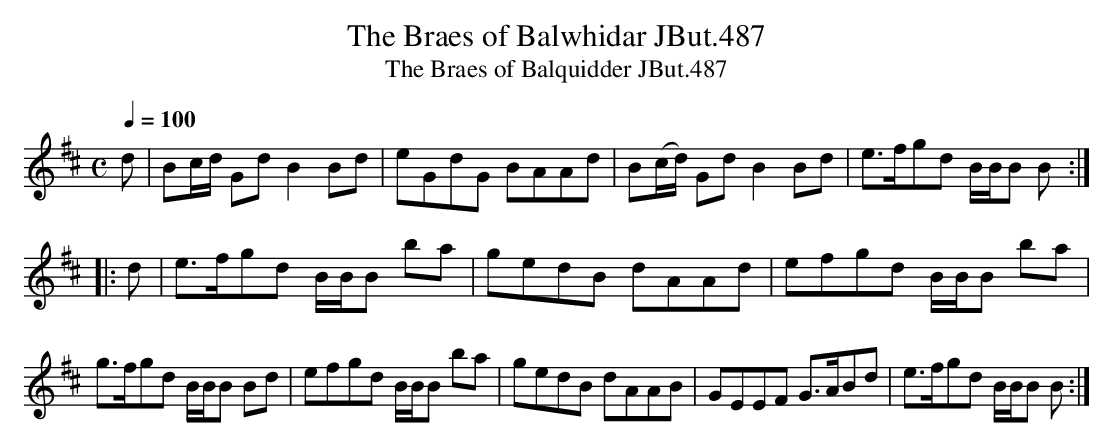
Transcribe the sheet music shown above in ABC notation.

X:1
T:Braes of Balwhidar JBut.487, The
T:Braes of Balquidder JBut.487, The
M:C
L:1/8
Q:1/4=100
K:Bm
d|Bc/d/ Gd B2Bd|eGdG BAAd|B(c/d/) Gd B2Bd|e>fgd B/B/B B:|
|:d|e>fgd B/B/B ba|gedB dAAd|efgd B/B/B ba|
g>fgd B/B/B Bd|efgd B/B/B ba|gedB dAAB|GEEF G>ABd|e>fgd B/B/B B:|
